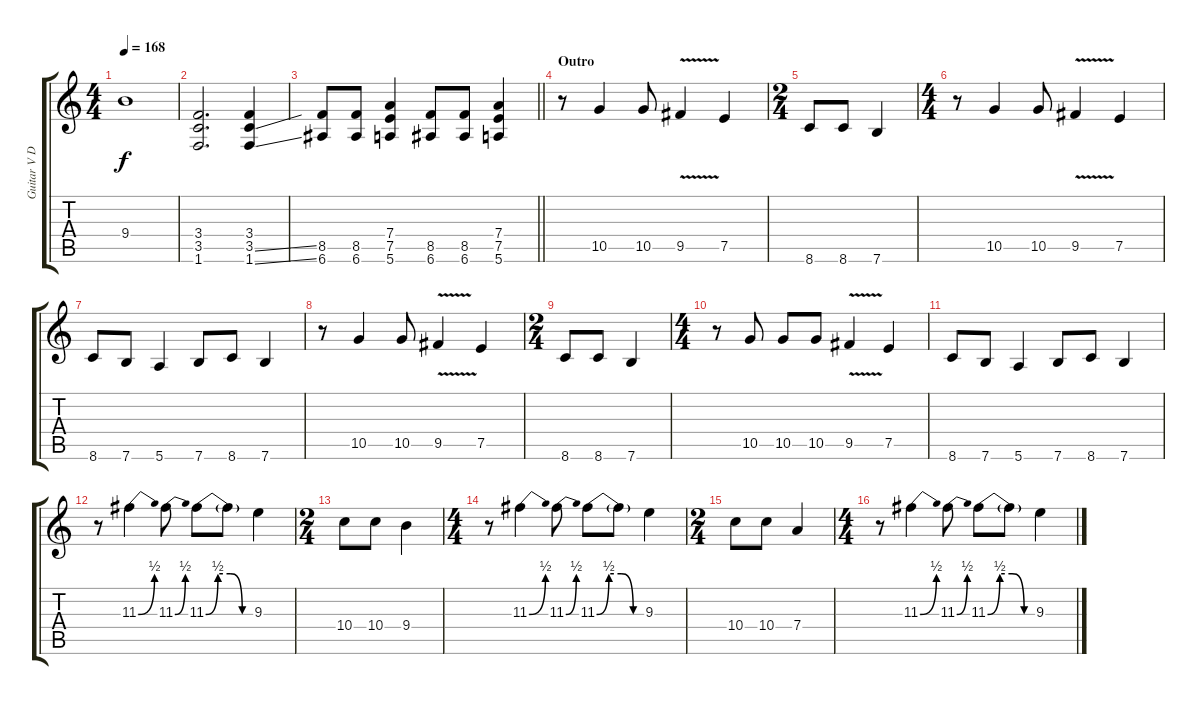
\track ("Guitar V Distortion" "Guitar V D") {instrument distortionguitar}
\staff {score tabs}
\tuning (E4 B3 G3 D3 A2 E2) {hide}
\ts (4 4)
\tempo 168
\clef g2
\ks c
9.4{t}.1{dy f} |
(3.4 3.5 1.6).2{d volume 14} (3.4 3.5{ss} 1.6{ss}).4 |
\barLineRight lightlight
(8.5 6.6).8 (8.5 6.6).8 (7.4 7.5 5.6).4 (8.5 6.6).8 (8.5 6.6).8 (7.4 7.5 5.6).4 |
\section ("" "Outro")
r.8 10.5.4 10.5.8 9.5{v}.4 7.5.4 |
\ts (2 4)
8.6.8 8.6.8 7.6.4 |
\ts (4 4)
r.8 10.5.4 10.5.8 9.5{v}.4 7.5.4 |
8.6.8 7.6.8 5.6.4 7.6.8 8.6.8 7.6.4 |
r.8 10.5.4 10.5.8 9.5{v}.4 7.5.4 |
\ts (2 4)
8.6.8 8.6.8 7.6.4 |
\ts (4 4)
r.8 10.5.8 10.5.8 10.5.8 9.5{v}.4 7.5.4 |
8.6.8 7.6.8 5.6.4 7.6.8 8.6.8 7.6.4 |
r.8 11.3{be (bend 0 0 60 2)}.4 11.3{be (bend 0 0 60 2)}.8 11.3{be (custom 0 0 15 2 30 2 45 0 60 0)}.8 11.3{t}.8 9.3.4 |
\ts (2 4)
10.4.8 10.4.8 9.4.4 |
\ts (4 4)
r.8 11.3{be (bend 0 0 60 2)}.4 11.3{be (bend 0 0 60 2)}.8 11.3{be (custom 0 0 15 2 30 2 45 0 60 0)}.8 11.3{t}.8 9.3.4 |
\ts (2 4)
10.4.8 10.4.8 7.4.4 |
\ts (4 4)
r.8 11.3{be (bend 0 0 60 2)}.4 11.3{be (bend 0 0 60 2)}.8 11.3{be (custom 0 0 15 2 30 2 45 0 60 0)}.8 11.3{t}.8 9.3.4
